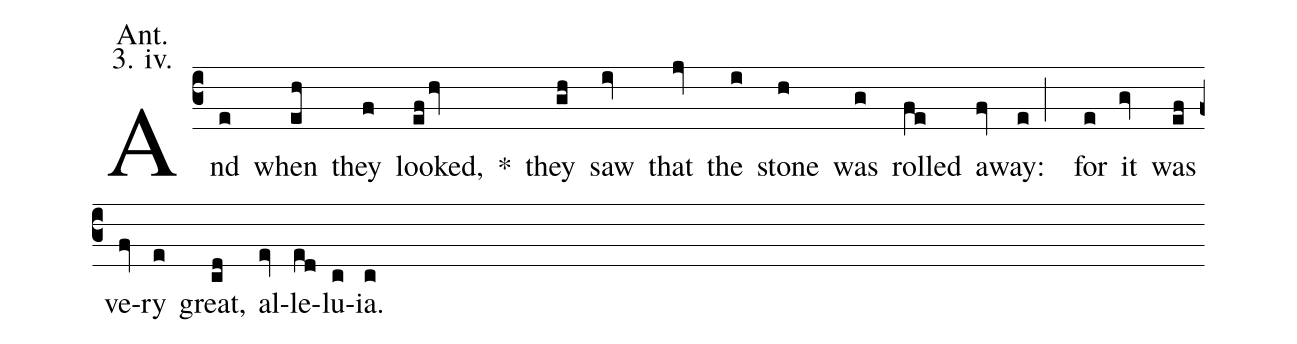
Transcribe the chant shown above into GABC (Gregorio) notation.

annotation: Ant.;
annotation: 3. iv.;
%%
(c3) And(e) when(eh) they(f) looked,(efhv) <sp>*</sp>() they(gh) saw(iv) that(jv) the(i) stone(h) was(g) rolled(fe) a(fv)way:(e;) for(e) it(gv) was(ef) ve(fv)ry(e) great,(cd) al(ev)le(ed)lu(c)ia.(c)
